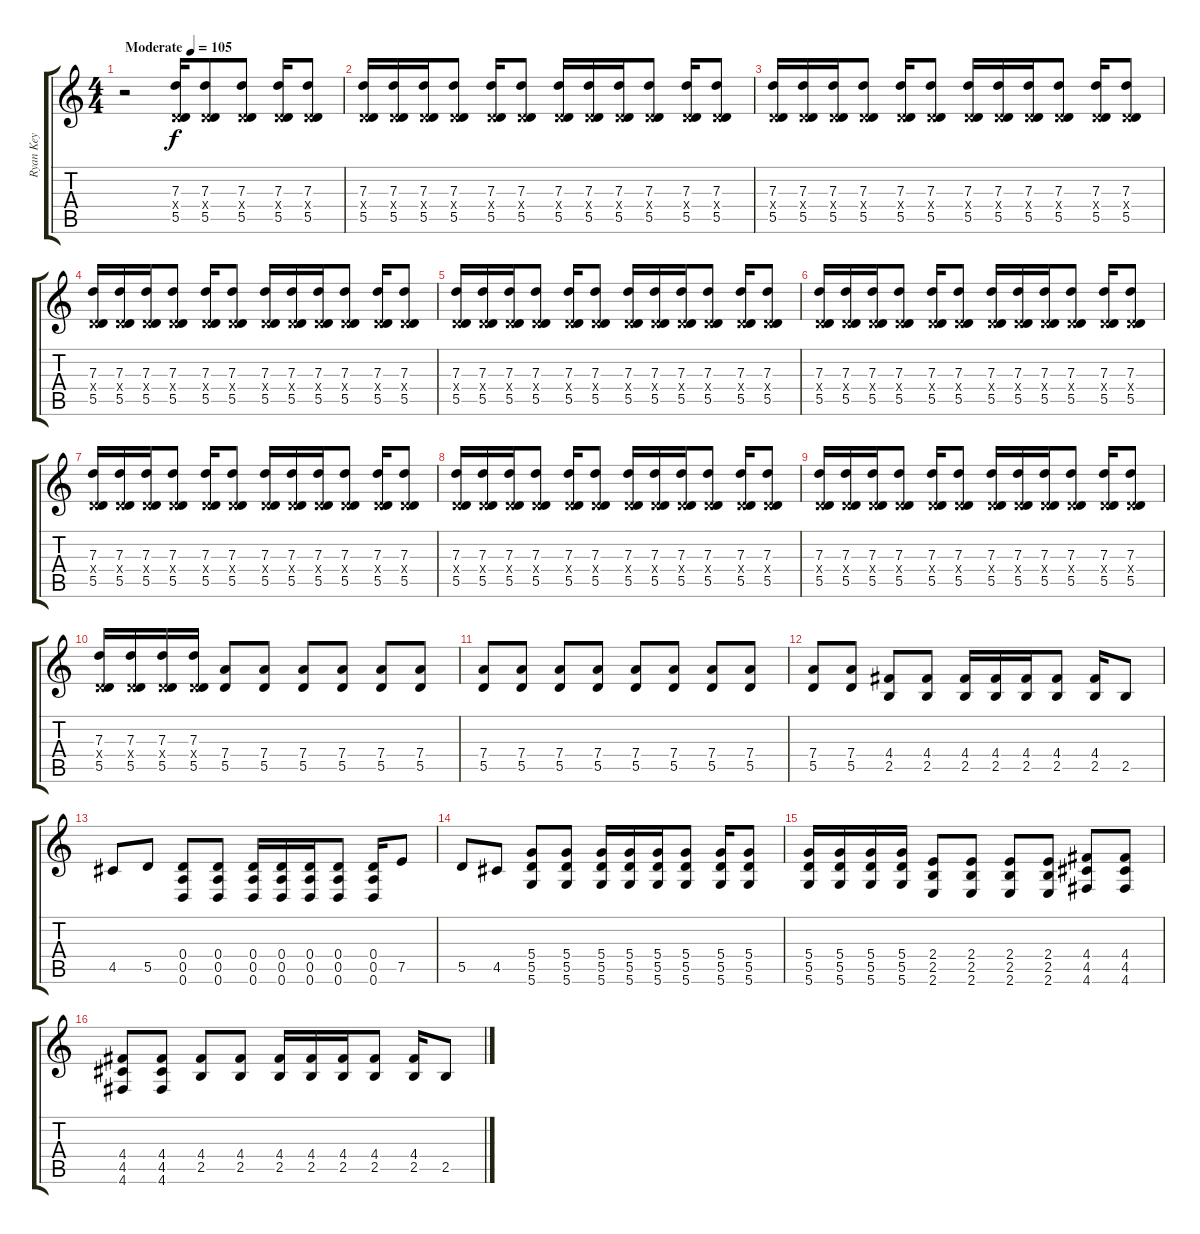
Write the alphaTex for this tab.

\track ("Ryan Key" "Ryan Key") {instrument distortionguitar}
\staff {score tabs}
\tuning (E4 B3 G3 D3 A2 D2) {hide}
\ts (4 4)
\tempo (105 "Moderate")
\clef g2
\ks c
r.2{dy f instrument distortionguitar} (7.3 0.4{x} 5.5).16 (7.3 0.4{x} 5.5).8 (7.3 0.4{x} 5.5).8 (7.3 0.4{x} 5.5).16 (7.3 0.4{x} 5.5).8 |
(7.3 0.4{x} 5.5).16 (7.3 0.4{x} 5.5).16 (7.3 0.4{x} 5.5).16 (7.3 0.4{x} 5.5).8 (7.3 0.4{x} 5.5).16 (7.3 0.4{x} 5.5).8 (7.3 0.4{x} 5.5).16 (7.3 0.4{x} 5.5).16 (7.3 0.4{x} 5.5).16 (7.3 0.4{x} 5.5).8 (7.3 0.4{x} 5.5).16 (7.3 0.4{x} 5.5).8 |
(7.3 0.4{x} 5.5).16 (7.3 0.4{x} 5.5).16 (7.3 0.4{x} 5.5).16 (7.3 0.4{x} 5.5).8 (7.3 0.4{x} 5.5).16 (7.3 0.4{x} 5.5).8 (7.3 0.4{x} 5.5).16 (7.3 0.4{x} 5.5).16 (7.3 0.4{x} 5.5).16 (7.3 0.4{x} 5.5).8 (7.3 0.4{x} 5.5).16 (7.3 0.4{x} 5.5).8 |
(7.3 0.4{x} 5.5).16 (7.3 0.4{x} 5.5).16 (7.3 0.4{x} 5.5).16 (7.3 0.4{x} 5.5).8 (7.3 0.4{x} 5.5).16 (7.3 0.4{x} 5.5).8 (7.3 0.4{x} 5.5).16 (7.3 0.4{x} 5.5).16 (7.3 0.4{x} 5.5).16 (7.3 0.4{x} 5.5).8 (7.3 0.4{x} 5.5).16 (7.3 0.4{x} 5.5).8 |
(7.3 0.4{x} 5.5).16 (7.3 0.4{x} 5.5).16 (7.3 0.4{x} 5.5).16 (7.3 0.4{x} 5.5).8 (7.3 0.4{x} 5.5).16 (7.3 0.4{x} 5.5).8 (7.3 0.4{x} 5.5).16 (7.3 0.4{x} 5.5).16 (7.3 0.4{x} 5.5).16 (7.3 0.4{x} 5.5).8 (7.3 0.4{x} 5.5).16 (7.3 0.4{x} 5.5).8 |
(7.3 0.4{x} 5.5).16 (7.3 0.4{x} 5.5).16 (7.3 0.4{x} 5.5).16 (7.3 0.4{x} 5.5).8 (7.3 0.4{x} 5.5).16 (7.3 0.4{x} 5.5).8 (7.3 0.4{x} 5.5).16 (7.3 0.4{x} 5.5).16 (7.3 0.4{x} 5.5).16 (7.3 0.4{x} 5.5).8 (7.3 0.4{x} 5.5).16 (7.3 0.4{x} 5.5).8 |
(7.3 0.4{x} 5.5).16 (7.3 0.4{x} 5.5).16 (7.3 0.4{x} 5.5).16 (7.3 0.4{x} 5.5).8 (7.3 0.4{x} 5.5).16 (7.3 0.4{x} 5.5).8 (7.3 0.4{x} 5.5).16 (7.3 0.4{x} 5.5).16 (7.3 0.4{x} 5.5).16 (7.3 0.4{x} 5.5).8 (7.3 0.4{x} 5.5).16 (7.3 0.4{x} 5.5).8 |
(7.3 0.4{x} 5.5).16 (7.3 0.4{x} 5.5).16 (7.3 0.4{x} 5.5).16 (7.3 0.4{x} 5.5).8 (7.3 0.4{x} 5.5).16 (7.3 0.4{x} 5.5).8 (7.3 0.4{x} 5.5).16 (7.3 0.4{x} 5.5).16 (7.3 0.4{x} 5.5).16 (7.3 0.4{x} 5.5).8 (7.3 0.4{x} 5.5).16 (7.3 0.4{x} 5.5).8 |
(7.3 0.4{x} 5.5).16 (7.3 0.4{x} 5.5).16 (7.3 0.4{x} 5.5).16 (7.3 0.4{x} 5.5).8 (7.3 0.4{x} 5.5).16 (7.3 0.4{x} 5.5).8 (7.3 0.4{x} 5.5).16 (7.3 0.4{x} 5.5).16 (7.3 0.4{x} 5.5).16 (7.3 0.4{x} 5.5).8 (7.3 0.4{x} 5.5).16 (7.3 0.4{x} 5.5).8 |
(7.3 0.4{x} 5.5).16 (7.3 0.4{x} 5.5).16 (7.3 0.4{x} 5.5).16 (7.3 0.4{x} 5.5).16 (7.4 5.5).8 (7.4 5.5).8 (7.4 5.5).8 (7.4 5.5).8 (7.4 5.5).8 (7.4 5.5).8 |
(7.4 5.5).8 (7.4 5.5).8 (7.4 5.5).8 (7.4 5.5).8 (7.4 5.5).8 (7.4 5.5).8 (7.4 5.5).8 (7.4 5.5).8 |
(7.4 5.5).8 (7.4 5.5).8 (4.4 2.5).8 (4.4 2.5).8 (4.4 2.5).16 (4.4 2.5).16 (4.4 2.5).16 (4.4 2.5).8 (4.4 2.5).16 2.5.8 |
4.5.8 5.5.8 (0.4 0.5 0.6).8 (0.4 0.5 0.6).8 (0.4 0.5 0.6).16 (0.4 0.5 0.6).16 (0.4 0.5 0.6).16 (0.4 0.5 0.6).8 (0.4 0.5 0.6).16 7.5.8 |
5.5.8 4.5.8 (5.4 5.5 5.6).8 (5.4 5.5 5.6).8 (5.4 5.5 5.6).16 (5.4 5.5 5.6).16 (5.4 5.5 5.6).16 (5.4 5.5 5.6).8 (5.4 5.5 5.6).16 (5.4 5.5 5.6).8 |
(5.4 5.5 5.6).16 (5.4 5.5 5.6).16 (5.4 5.5 5.6).16 (5.4 5.5 5.6).16 (2.4 2.5 2.6).8 (2.4 2.5 2.6).8 (2.4 2.5 2.6).8 (2.4 2.5 2.6).8 (4.4 4.5 4.6).8 (4.4 4.5 4.6).8 |
(4.4 4.5 4.6).8 (4.4 4.5 4.6).8 (4.4 2.5).8 (4.4 2.5).8 (4.4 2.5).16 (4.4 2.5).16 (4.4 2.5).16 (4.4 2.5).8 (4.4 2.5).16 2.5.8
